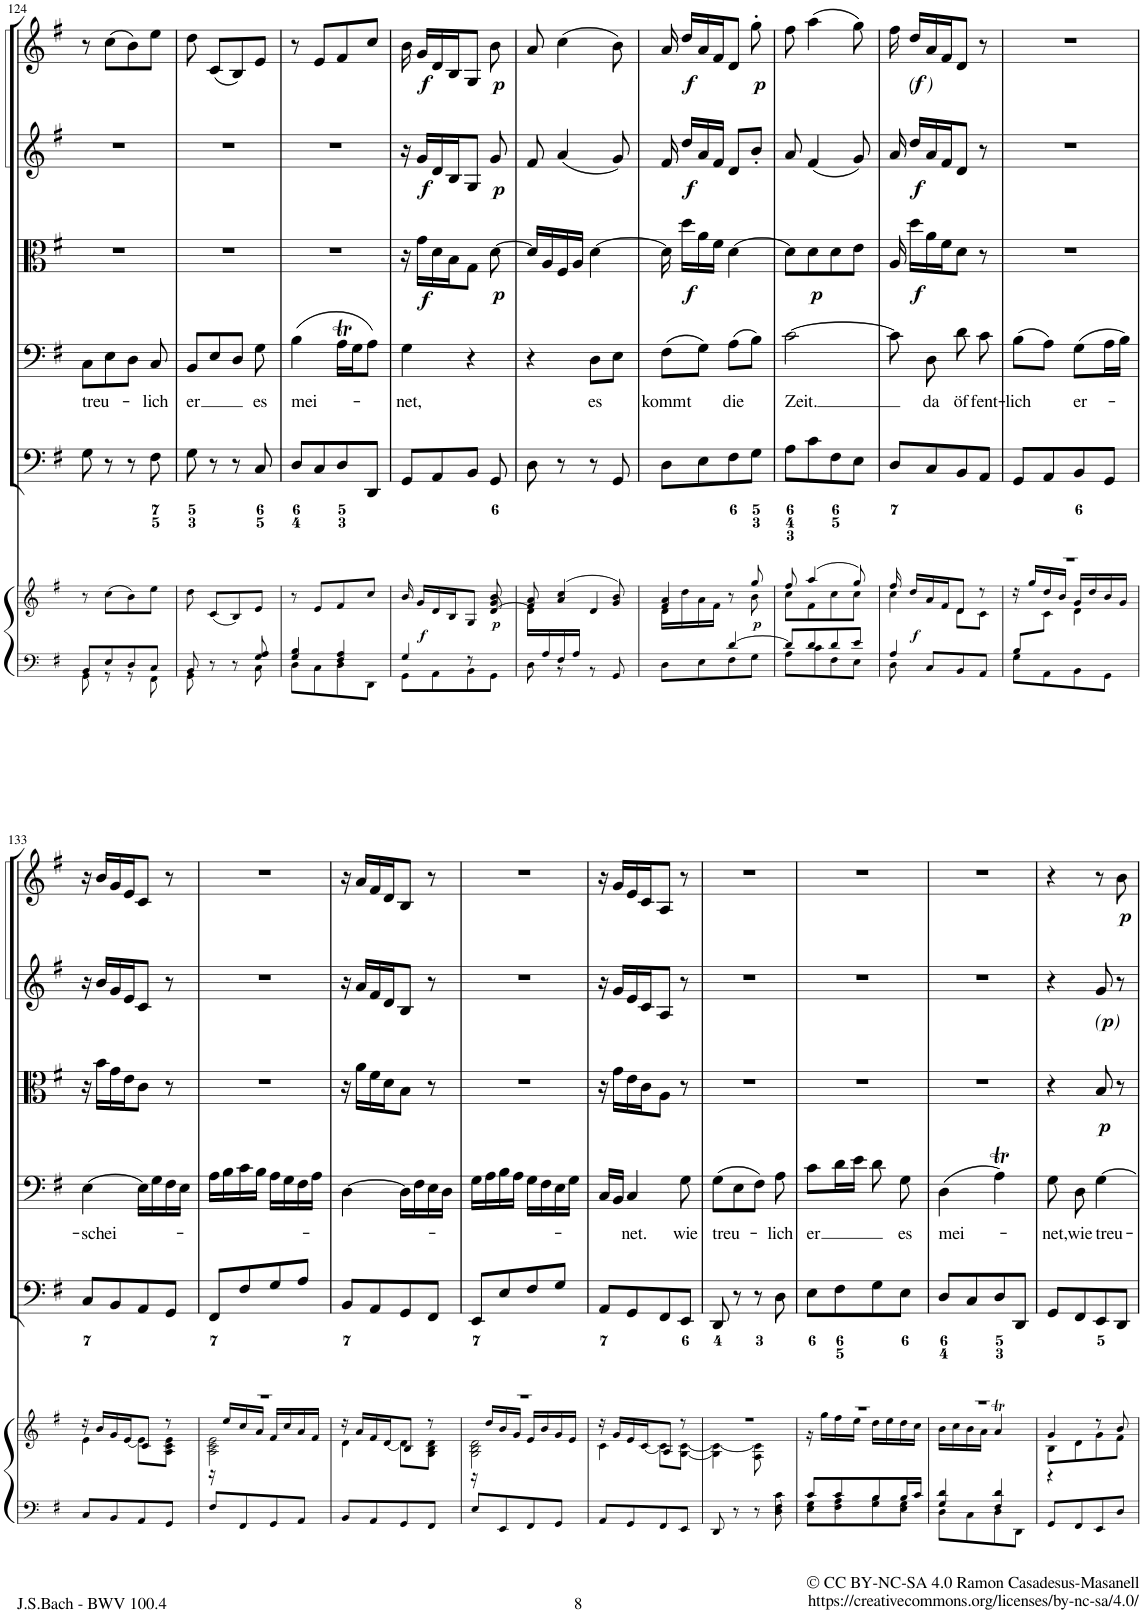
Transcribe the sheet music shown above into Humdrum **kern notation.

**kern	**kern	**kern	**kern	**text	**kern	**kern	**kern
*part6	*part6	*part5	*part4	*part4	*part3	*part2	*part1
*staff7	*staff6	*staff5	*staff4	*staff4	*staff3	*staff2	*staff1
*I"Piano reduction	*	*I"Organo e Continuo	*I"Basso	*	*I"Viola	*I"Violino II	*I"Violino I
*I'Pno	*	*	*	*	*	*	*
!!LO:PB:g=z
*clefF4	*clefG2	*clefF4	*clefF4	*	*clefC3	*clefG2	*clefG2
*k[f#]	*k[f#]	*k[f#]	*k[f#]	*	*k[f#]	*k[f#]	*k[f#]
*M2/4	*M2/4	*M2/4	*M2/4	*	*M2/4	*M2/4	*M2/4
=124	=124	=124	=124	=124	=124	=124	=124
*^	*	*	*	*	*	*	*
!	!	!	!	!	!LO:LY:b	!	!	!
8BB/L	8GG\	8r	8G\	8C\L	treu-	2r	2r	8r
8E/	8r	(8cc\L	8r	8E\	.	.	.	(8cc\L
8D/	8r	8b\)	8r	8D\J	.	.	.	8b\)
!	!	!	!	!	!LO:LY:b	!	!	!
8C/J	8FF#\	8ee\J	8F#\	8C/	-lich	.	.	8ee\J
=125	=125	=125	=125	=125	=125	=125	=125	=125
!	!	!	!	!	!LO:LY:b	!	!	!
8BB/	8GG\	8dd\	8G\	8BB/L	er	2r	2r	8dd\
8r	8ryy	(8c/L	8r	8E/	.	.	.	(8c/L
8r	8ryy	8B/)	8r	8D/J	.	.	.	8B/)
!	!	!	!	!	!LO:LY:b	!	!	!
8G/ 8A/	8C\	8e/J	8C/	8G\	es	.	.	8e/J
=126	=126	=126	=126	=126	=126	=126	=126	=126
!	!	!	!	!	!LO:LY:b	!	!	!
4G/ 4B/	8D\L	8r	8D/L	(4B\	mei-	2r	2r	8r
.	8C\	8e/L	8C/	.	.	.	.	8e/L
4F#/ 4A/	8D\	8f#/	8D/	16AT\LL	.	.	.	8f#/
.	.	.	.	16G\J	.	.	.	.
.	8DD\J	8cc/J	8DD/J	8A\J)	.	.	.	8cc/J
=127	=127	=127	=127	=127	=127	=127	=127	=127
*	*	*^	*	*	*	*	*	*
!	!	!	!	!	!	!LO:LY:b	!	!	!
4G/	8GG\L	16b/	4.ryy	8GG/L	4G\	-net,	16r	16r	16b\
.	.	16g/LL	.	.	.	.	16g\LL	16g/LL	16g/LL
.	8AA\	16d/	.	8AA/	.	.	16d\	16d/	16d/
.	.	16B/J	.	.	.	.	16B\J	16B/J	16B/J
8r	8BB\	8G/J	.	8BB/J	4r	.	8G\J	8G/J	8G/J
8ryy	8GG\J	8g/ 8b/	[8d/	8GG/	.	.	[8d\	8g/	8b\
=128	=128	=128	=128	=128	=128	=128	=128	=128	=128
16ryy	8D\	8f#/ 8a/	16d\LL]	8D\	4r	.	16d/LL]	8f#/	8a/
16A/	.	.	8.ryy	.	.	.	16A/	.	.
16F#/	8r	(>4a/ 4cc/	.	8r	.	.	16F#/	(4a/	(4cc\
16A/JJ	.	.	.	.	.	.	16A/JJ	.	.
!	!	!	!	!	!	!LO:LY:b	!	!	!
4ryy	8r	.	4d/	8r	8D\L	es	[4d\	.	.
.	8GG/	8g/ 8b/)	.	8GG/	8E\J	.	.	8g/)	8b\)
=129	=129	=129	=129	=129	=129	=129	=129	=129	=129
!	!	!	!	!	!	!LO:LY:b	!	!	!
4ryy	8D\L	4f#/ 4a/	16d\LL	8D\L	(8F#\L	kommt	16d\]	16f#/	16a/
.	.	.	16dd\	.	.	.	16dd\LL	16dd/LL	16dd/LL
.	8E\	.	16a\	8E\	8G\J)	.	16a\	16a/	16a/
.	.	.	16f#\JJ	.	.	.	16f#\JJ	16f#/JJ	16f#/J
!	!	!	!	!	!	!LO:LY:b	!	!	!
[4d/	8F#\	8r	8ryy	8F#\	(8A\L	die	[4d\	8d/L	8d/J
.	8G\J	8gg/	8b\	8G\J	8B\J)	.	.	8b'/J	8gg'\
=130	=130	=130	=130	=130	=130	=130	=130	=130	=130
!	!	!	!	!	!	!LO:LY:b	!	!	!
8d/L]	8A\L	8ff#/	8cc\L	8A\L	[2c\	Zeit.	8d\L]	8a/	8ff#\
8d/	8c\	(4aa/	8f#\	8c\	.	.	8d\	(4f#/	(4aa\
8d/	8F#\	.	8cc\	8F#\	.	.	8d\	.	.
8e/J	8E\J	8gg/)	8cc\J	8E\J	.	.	8e\J	8g/)	8gg\)
=131	=131	=131	=131	=131	=131	=131	=131	=131	=131
4A/	8D\	16ff#/	4cc\	8D/L	8c\]	.	16A/	16a/	16ff#\
!	!	!	!	!	!	!	!	!	!LO:TX:b:i:t=(
!	!	!	!	!	!	!	!	!	!LO:TX:b:i:t=)
.	.	16dd/LL	.	.	.	.	16dd\LL	16dd/LL	16dd/LL
!	!	!	!	!	!	!LO:LY:b	!	!	!
.	8C/L	16a/	.	8C/	8D\	da	16a\	16a/	16a/
.	.	16f#/J	.	.	.	.	16f#\J	16f#/J	16f#/J
!	!	!	!	!	!	!LO:LY:b	!	!	!
4ryy	8BB/	8d/J	8d\L	8BB/	8d\	öf-	8d\J	8d/J	8d/J
!	!	!	!	!	!	!LO:LY:b	!	!	!
.	8AA/J	8r	8c\J	8AA/J	8c\	-fent-	8r	8r	8r
=132	=132	=132	=132	=132	=132	=132	=132	=132	=132
*	*	*	*^	*	*	*	*	*	*
!	!	!	!	!	!	!	!LO:LY:b	!	!	!
8B/L	8G\L	2r	8ryy	16r	8GG/L	(8B\L	-lich	2r	2r	2r
.	.	.	.	16gg/LL	.	.	.	.	.	.
4.ryy	8AA\	.	8c\J	16dd/	8AA/	8A\J)	.	.	.	.
.	.	.	.	16b/JJ	.	.	.	.	.	.
!	!	!	!	!	!	!	!LO:LY:b	!	!	!
.	8BB\	.	4d\	16g/LL	8BB/	(8G\L	er-	.	.	.
.	.	.	.	16dd/	.	.	.	.	.	.
.	8GG\J	.	.	16b/	8GG/J	16A\L	.	.	.	.
.	.	.	.	16g/JJ	.	16B\JJ)	.	.	.	.
*v	*v	*	*	*	*	*	*	*	*	*
!!LO:LB:g=z
=133	=133	=133	=133	=133	=133	=133	=133	=133	=133
!	!	!	!	!	!	!LO:LY:b	!	!	!
*	*	*v	*v	*	*	*	*	*	*
8C/L	16r	4e\	8C/L	[4E\	-schei-	16r	16r	16r
.	16b/LL	.	.	.	.	16b\LL	16b/LL	16b/LL
8BB/	16g/	.	8BB/	.	.	16g\	16g/	16g/
.	[<16e/J	.	.	.	.	16e\J	16e/J	16e/J
8AA/	8c/J	8e\L]	8AA/	16E\LL]	.	8c\J	8c/J	8c/J
.	.	.	.	16G\	.	.	.	.
8GG/J	8r	8A\ 8c\ 8e\J	8GG/J	16F#\	.	8r	8r	8r
.	.	.	.	16E\JJ	.	.	.	.
=134	=134	=134	=134	=134	=134	=134	=134	=134
*	*	*^	*	*	*	*	*	*
8F#/L	2r	2A\ 2c\ 2e\	16r	8FF#/L	16A\LL	.	2r	2r	2r
.	.	.	16ee/LL	.	16B\	.	.	.	.
8FF#/	.	.	16cc/	8F#/	16c\	.	.	.	.
.	.	.	16a/JJ	.	16B\JJ	.	.	.	.
8GG/	.	.	16f#/LL	8G/	16A\LL	.	.	.	.
.	.	.	16cc/	.	16G\	.	.	.	.
8AA/J	.	.	16a/	8A/J	16F#\	.	.	.	.
.	.	.	16f#/JJ	.	16A\JJ	.	.	.	.
*	*	*v	*v	*	*	*	*	*	*
=135	=135	=135	=135	=135	=135	=135	=135	=135
8BB/L	16r	4d\	8BB/L	[4D\	.	16r	16r	16r
.	16a/LL	.	.	.	.	16a\LL	16a/LL	16a/LL
8AA/	16f#/	.	8AA/	.	.	16f#\	16f#/	16f#/
.	[<16d/J	.	.	.	.	16d\J	16d/J	16d/J
8GG/	8B/J	8d\L]	8GG/	16D\LL]	.	8B\J	8B/J	8B/J
.	.	.	.	16F#\	.	.	.	.
8FF#/J	8r	8G\ 8B\ 8d\J	8FF#/J	16E\	.	8r	8r	8r
.	.	.	.	16D\JJ	.	.	.	.
=136	=136	=136	=136	=136	=136	=136	=136	=136
*	*	*^	*	*	*	*	*	*
8E/L	2r	2G\ 2B\ 2d\	16r	8EE/L	16G\LL	.	2r	2r	2r
.	.	.	16dd/LL	.	16A\	.	.	.	.
8EE/	.	.	16b/	8E/	16B\	.	.	.	.
.	.	.	16g/JJ	.	16A\JJ	.	.	.	.
8FF#/	.	.	16e/LL	8F#/	16G\LL	.	.	.	.
.	.	.	16b/	.	16F#\	.	.	.	.
8GG/J	.	.	16g/	8G/J	16E\	.	.	.	.
.	.	.	16e/JJ	.	16G\JJ	.	.	.	.
*	*	*v	*v	*	*	*	*	*	*
=137	=137	=137	=137	=137	=137	=137	=137	=137
8AA/L	16r	4c\	8AA/L	16C/LL	.	16r	16r	16r
.	16g/LL	.	.	16BB/JJ	.	16g\LL	16g/LL	16g/LL
!	!	!	!	!	!LO:LY:b	!	!	!
8GG/	16e/	.	8GG/	4C/	-net.	16e\	16e/	16e/
.	[<16c/J	.	.	.	.	16c\J	16c/J	16c/J
8FF#/	8A/J	8c\L]	8FF#/	.	.	8A\J	8A/J	8A/J
!	!	!	!	!	!LO:LY:b	!	!	!
8EE/J	8r	[8G\ [8c\J	8EE/J	8G\	wie	8r	8r	8r
=138	=138	=138	=138	=138	=138	=138	=138	=138
*^	*	*	*	*	*	*	*	*
!	!	!	!	!	!	!LO:LY:b	!	!	!
4.ryy	8DD/	2r	4G\] 4c\_	8DD/	(8G\L	treu-	2r	2r	2r
.	8r	.	.	8r	8E\	.	.	.	.
.	8r	.	8F#\ 8c\]	8r	8F#\J)	.	.	.	.
!	!	!	!	!	!	!LO:LY:b	!	!	!
8c\	8D\ 8F#\	.	8ryy	8D\	8A\	-lich	.	.	.
=139	=139	=139	=139	=139	=139	=139	=139	=139	=139
!	!	!	!	!	!	!LO:LY:b	!	!	!
8c/L	8E\ 8G\L	2r	16r	8E\L	8c\L	er	2r	2r	2r
.	.	.	16gg\LL	.	.	.	.	.	.
8c/	8F#\ 8A\	.	16ff#\	8F#\	16d\L	.	.	.	.
.	.	.	16ee\JJ	.	16e\JJ	.	.	.	.
8B/	8G\ 8B\	.	16dd\LL	8G\	8d\	.	.	.	.
.	.	.	16ee\	.	.	.	.	.	.
!	!	!	!	!	!	!LO:LY:b	!	!	!
16B/L	8E\ 8G\J	.	16dd\	8E\J	8G\	es	.	.	.
16c/JJ	.	.	16cc\JJ	.	.	.	.	.	.
=140	=140	=140	=140	=140	=140	=140	=140	=140	=140
!	!	!	!	!	!	!LO:LY:b	!	!	!
4G/ 4d/	8D\L	2r	16b\LL	8D/L	(4D\	mei-	2r	2r	2r
.	.	.	16cc\	.	.	.	.	.	.
.	8C\	.	16b\	8C/	.	.	.	.	.
.	.	.	16a\JJ	.	.	.	.	.	.
4F#/ 4d/	8D\	.	4aT/	8D/	4AT\)	.	.	.	.
.	8DD\J	.	.	8DD/J	.	.	.	.	.
=141	=141	=141	=141	=141	=141	=141	=141	=141	=141
*	*	*	*^	*	*	*	*	*	*
!	!	!	!	!	!	!	!LO:LY:b	!	!	!
*v	*v	*	*	*	*	*	*	*	*	*
8GG/L	4g/	8B\L	4r	8GG/L	8G\	-net,	4r	4r	4r
!	!	!	!	!	!	!LO:LY:b	!	!	!
8FF#/	.	8d\	.	8FF#/	8D\	wie	.	.	.
!	!	!	!	!	!	!	!	!LO:TX:b:i:t=(	!
!	!	!	!	!	!	!	!	!LO:TX:b:i:t=)	!
!	!	!	!	!	!	!LO:LY:b	!	!	!
8EE/	8r	8g\	4ryy	8EE/	[4G\	treu-	8B/	8g/	8r
8D/J	8b/	8f#\J	.	8DD/J	.	.	8r	8r	8b\
*	*v	*v	*v	*	*	*	*	*	*
=	=	=	=	=	=	=	=
*-	*-	*-	*-	*-	*-	*-	*-
